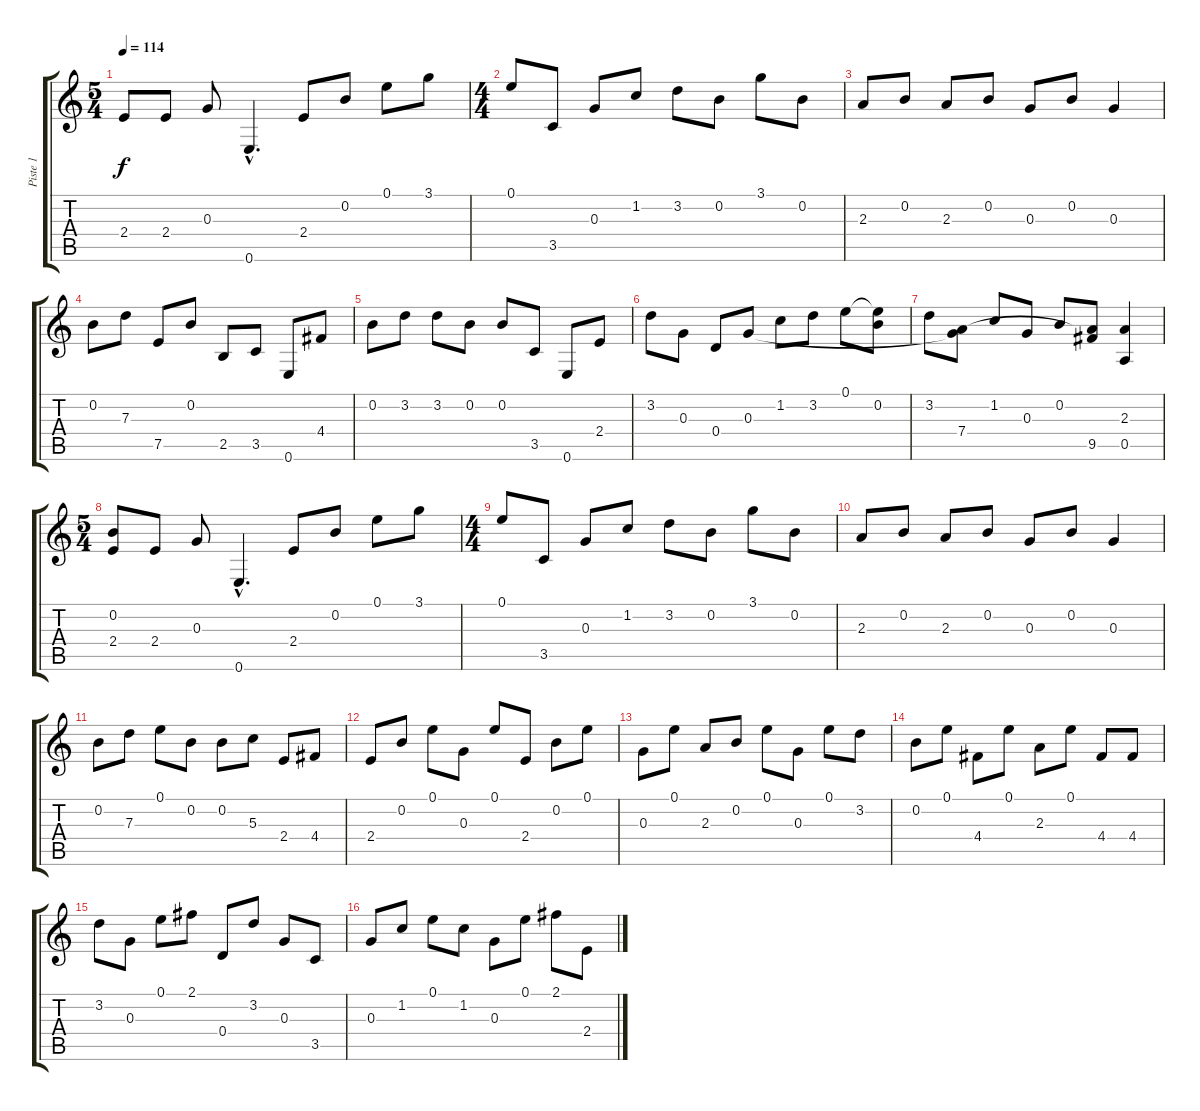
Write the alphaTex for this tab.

\track ("Piste 1" "Piste 1") {instrument acousticguitarsteel}
\staff {score tabs}
\tuning (E4 B3 G3 D3 A2 E2) {hide}
\ts (5 4)
\tempo 114
\clef g2
\ks c
2.4.8{dy f instrument acousticguitarsteel} 2.4.8 0.3.8 0.6{hac}.4{d} 2.4.8 0.2.8 0.1.8 3.1.8 |
\ts (4 4)
0.1.8 3.5.8 0.3.8 1.2.8 3.2.8 0.2.8 3.1.8 0.2.8 |
2.3.8 0.2.8 2.3.8 0.2.8 0.3.8 0.2.8 0.3.4 |
0.2.8 7.3.8 7.5.8 0.2.8 2.5.8 3.5.8 0.6.8 4.4.8 |
0.2.8 3.2.8 3.2.8 0.2.8 0.2.8 3.5.8 0.6.8 2.4.8 |
3.2.8 0.3.8 0.4.8 0.3.8 1.2.8 3.2.8 0.1.8 (0.1{t} 0.2).8 |
3.2.8 (0.3{t} 7.4).8 1.2.8 0.3.8 0.2.8 (7.4{t} 9.5).8 (2.3 0.5).4 |
\ts (5 4)
(0.2 2.4).8 2.4.8 0.3.8 0.6{hac}.4{d} 2.4.8 0.2.8 0.1.8 3.1.8 |
\ts (4 4)
0.1.8 3.5.8 0.3.8 1.2.8 3.2.8 0.2.8 3.1.8 0.2.8 |
2.3.8 0.2.8 2.3.8 0.2.8 0.3.8 0.2.8 0.3.4 |
0.2.8 7.3.8 0.1.8 0.2.8 0.2.8 5.3.8 2.4.8 4.4.8 |
2.4.8 0.2.8 0.1.8 0.3.8 0.1.8 2.4.8 0.2.8 0.1.8 |
0.3.8 0.1.8 2.3.8 0.2.8 0.1.8 0.3.8 0.1.8 3.2.8 |
0.2.8 0.1.8 4.4.8 0.1.8 2.3.8 0.1.8 4.4.8 4.4.8 |
3.2.8 0.3.8 0.1.8 2.1.8 0.4.8 3.2.8 0.3.8 3.5.8 |
0.3.8 1.2.8 0.1.8 1.2.8 0.3.8 0.1.8 2.1.8 2.4.8
